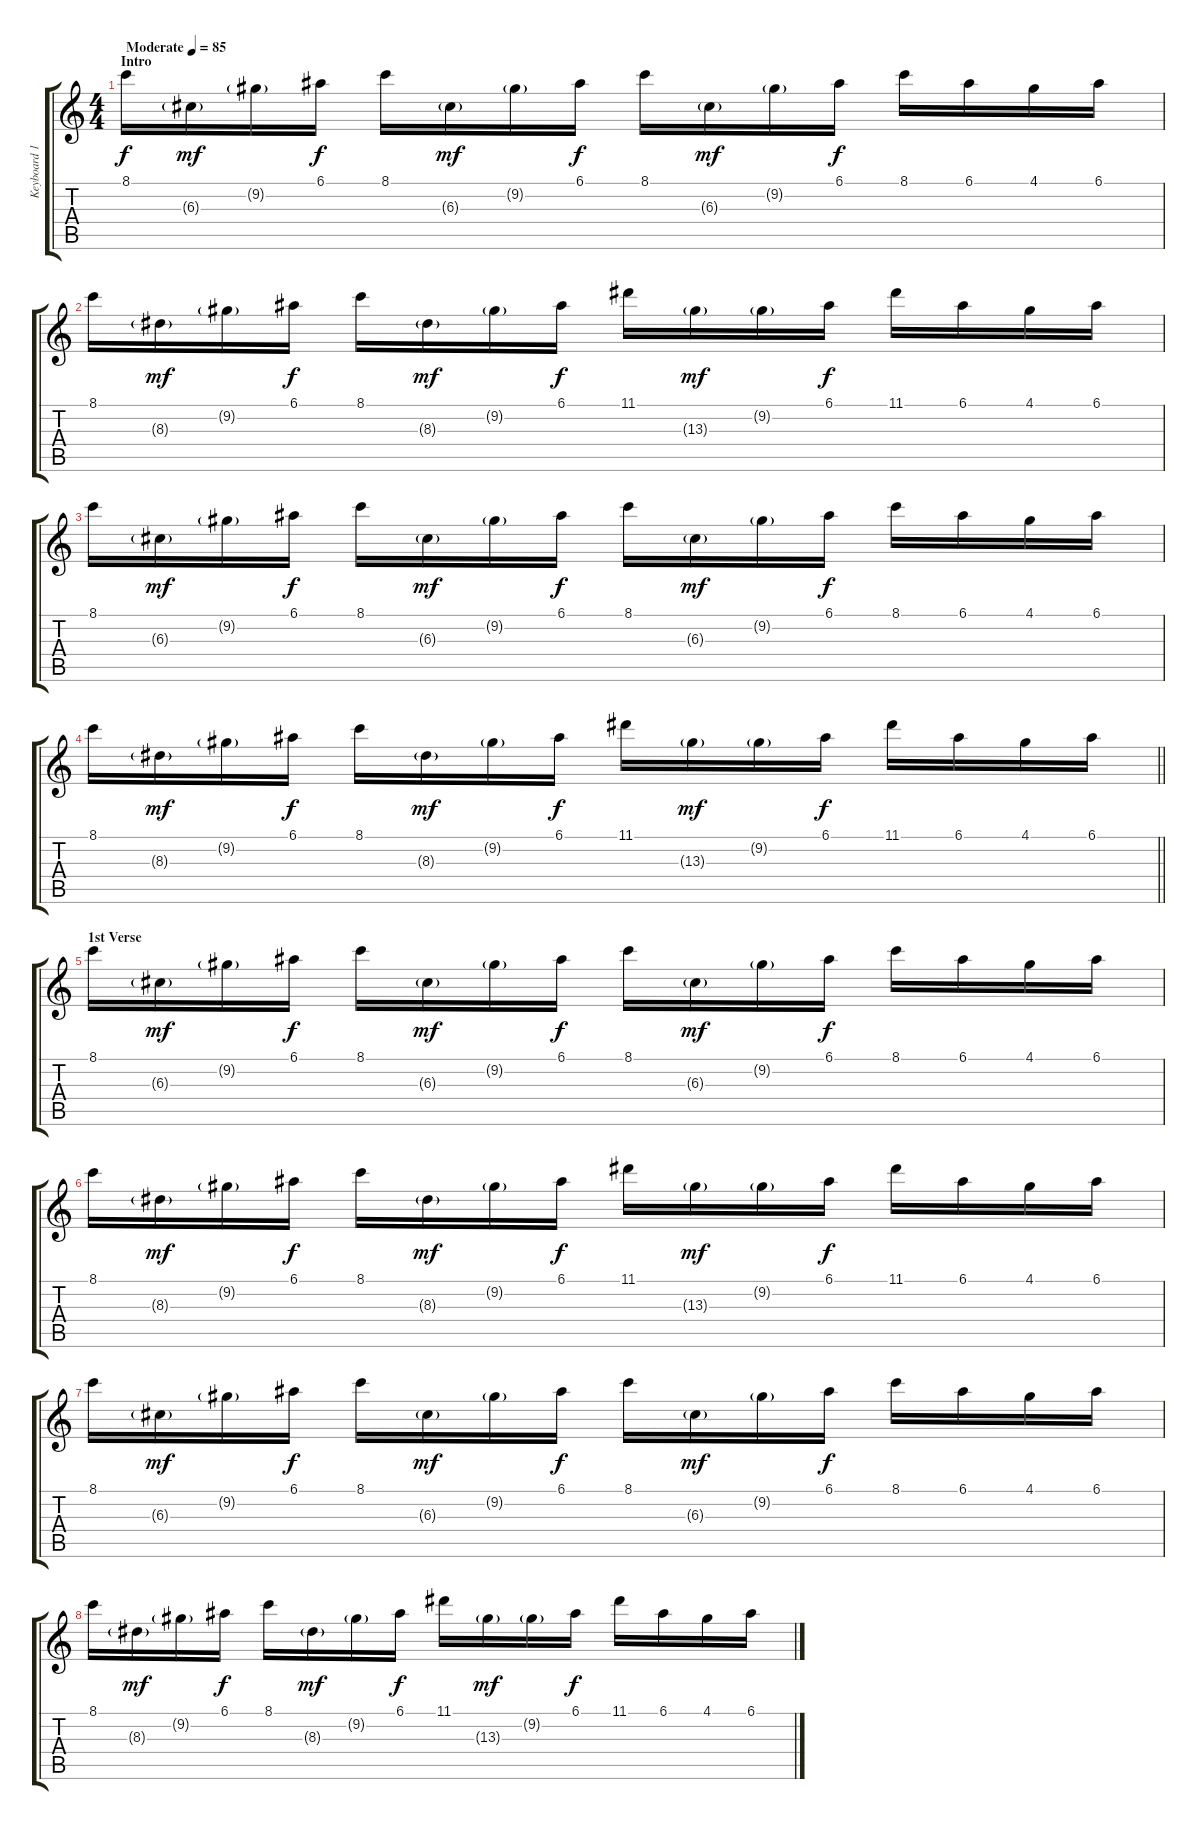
\track ("Keyboard 1" "Keyboard 1") {instrument electricguitarmuted}
\staff {score tabs}
\tuning (E4 B3 G3 D3 A2 E2) {hide}
\ts (4 4)
\section ("" "Intro")
\tempo (85 "Moderate")
\clef g2
\ks c
8.1.16{dy f instrument electricguitarmuted} 6.3{g}.16{dy mf} 9.2{g}.16 6.1.16{dy f} 8.1.16 6.3{g}.16{dy mf} 9.2{g}.16 6.1.16{dy f} 8.1.16 6.3{g}.16{dy mf} 9.2{g}.16 6.1.16{dy f} 8.1.16 6.1.16 4.1.16 6.1.16 |
8.1.16 8.3{g}.16{dy mf} 9.2{g}.16 6.1.16{dy f} 8.1.16 8.3{g}.16{dy mf} 9.2{g}.16 6.1.16{dy f} 11.1.16 13.3{g}.16{dy mf} 9.2{g}.16 6.1.16{dy f} 11.1.16 6.1.16 4.1.16 6.1.16 |
8.1.16 6.3{g}.16{dy mf} 9.2{g}.16 6.1.16{dy f} 8.1.16 6.3{g}.16{dy mf} 9.2{g}.16 6.1.16{dy f} 8.1.16 6.3{g}.16{dy mf} 9.2{g}.16 6.1.16{dy f} 8.1.16 6.1.16 4.1.16 6.1.16 |
\barLineRight lightlight
8.1.16 8.3{g}.16{dy mf} 9.2{g}.16 6.1.16{dy f} 8.1.16 8.3{g}.16{dy mf} 9.2{g}.16 6.1.16{dy f} 11.1.16 13.3{g}.16{dy mf} 9.2{g}.16 6.1.16{dy f} 11.1.16 6.1.16 4.1.16 6.1.16 |
\section ("" "1st Verse")
8.1.16 6.3{g}.16{dy mf} 9.2{g}.16 6.1.16{dy f} 8.1.16 6.3{g}.16{dy mf} 9.2{g}.16 6.1.16{dy f} 8.1.16 6.3{g}.16{dy mf} 9.2{g}.16 6.1.16{dy f} 8.1.16 6.1.16 4.1.16 6.1.16 |
8.1.16 8.3{g}.16{dy mf} 9.2{g}.16 6.1.16{dy f} 8.1.16 8.3{g}.16{dy mf} 9.2{g}.16 6.1.16{dy f} 11.1.16 13.3{g}.16{dy mf} 9.2{g}.16 6.1.16{dy f} 11.1.16 6.1.16 4.1.16 6.1.16 |
8.1.16 6.3{g}.16{dy mf} 9.2{g}.16 6.1.16{dy f} 8.1.16 6.3{g}.16{dy mf} 9.2{g}.16 6.1.16{dy f} 8.1.16 6.3{g}.16{dy mf} 9.2{g}.16 6.1.16{dy f} 8.1.16 6.1.16 4.1.16 6.1.16 |
8.1.16 8.3{g}.16{dy mf} 9.2{g}.16 6.1.16{dy f} 8.1.16 8.3{g}.16{dy mf} 9.2{g}.16 6.1.16{dy f} 11.1.16 13.3{g}.16{dy mf} 9.2{g}.16 6.1.16{dy f} 11.1.16 6.1.16 4.1.16 6.1.16
